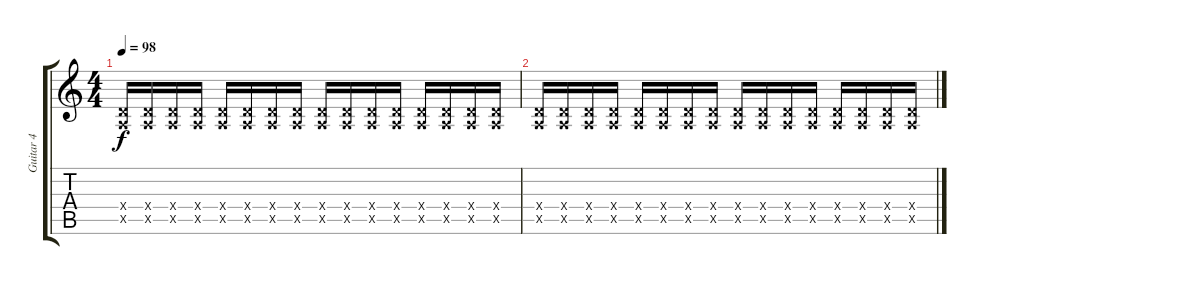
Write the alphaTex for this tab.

\track ("Guitar 4" "Guitar 4") {instrument distortionguitar}
\staff {score tabs}
\tuning (E4 B3 G3 D3 A2 E2) {hide}
\ts (4 4)
\tempo 98
\clef g2
\ks c
(0.4{x} 0.5{x}).16{dy f volume 0} (0.4{x} 0.5{x}).16 (0.4{x} 0.5{x}).16 (0.4{x} 0.5{x}).16 (0.4{x} 0.5{x}).16 (0.4{x} 0.5{x}).16 (0.4{x} 0.5{x}).16 (0.4{x} 0.5{x}).16 (0.4{x} 0.5{x}).16 (0.4{x} 0.5{x}).16 (0.4{x} 0.5{x}).16 (0.4{x} 0.5{x}).16 (0.4{x} 0.5{x}).16 (0.4{x} 0.5{x}).16 (0.4{x} 0.5{x}).16 (0.4{x} 0.5{x}).16 |
(0.4{x} 0.5{x}).16 (0.4{x} 0.5{x}).16 (0.4{x} 0.5{x}).16 (0.4{x} 0.5{x}).16 (0.4{x} 0.5{x}).16 (0.4{x} 0.5{x}).16 (0.4{x} 0.5{x}).16 (0.4{x} 0.5{x}).16 (0.4{x} 0.5{x}).16 (0.4{x} 0.5{x}).16 (0.4{x} 0.5{x}).16 (0.4{x} 0.5{x}).16 (0.4{x} 0.5{x}).16 (0.4{x} 0.5{x}).16 (0.4{x} 0.5{x}).16 (0.4{x} 0.5{x}).16
